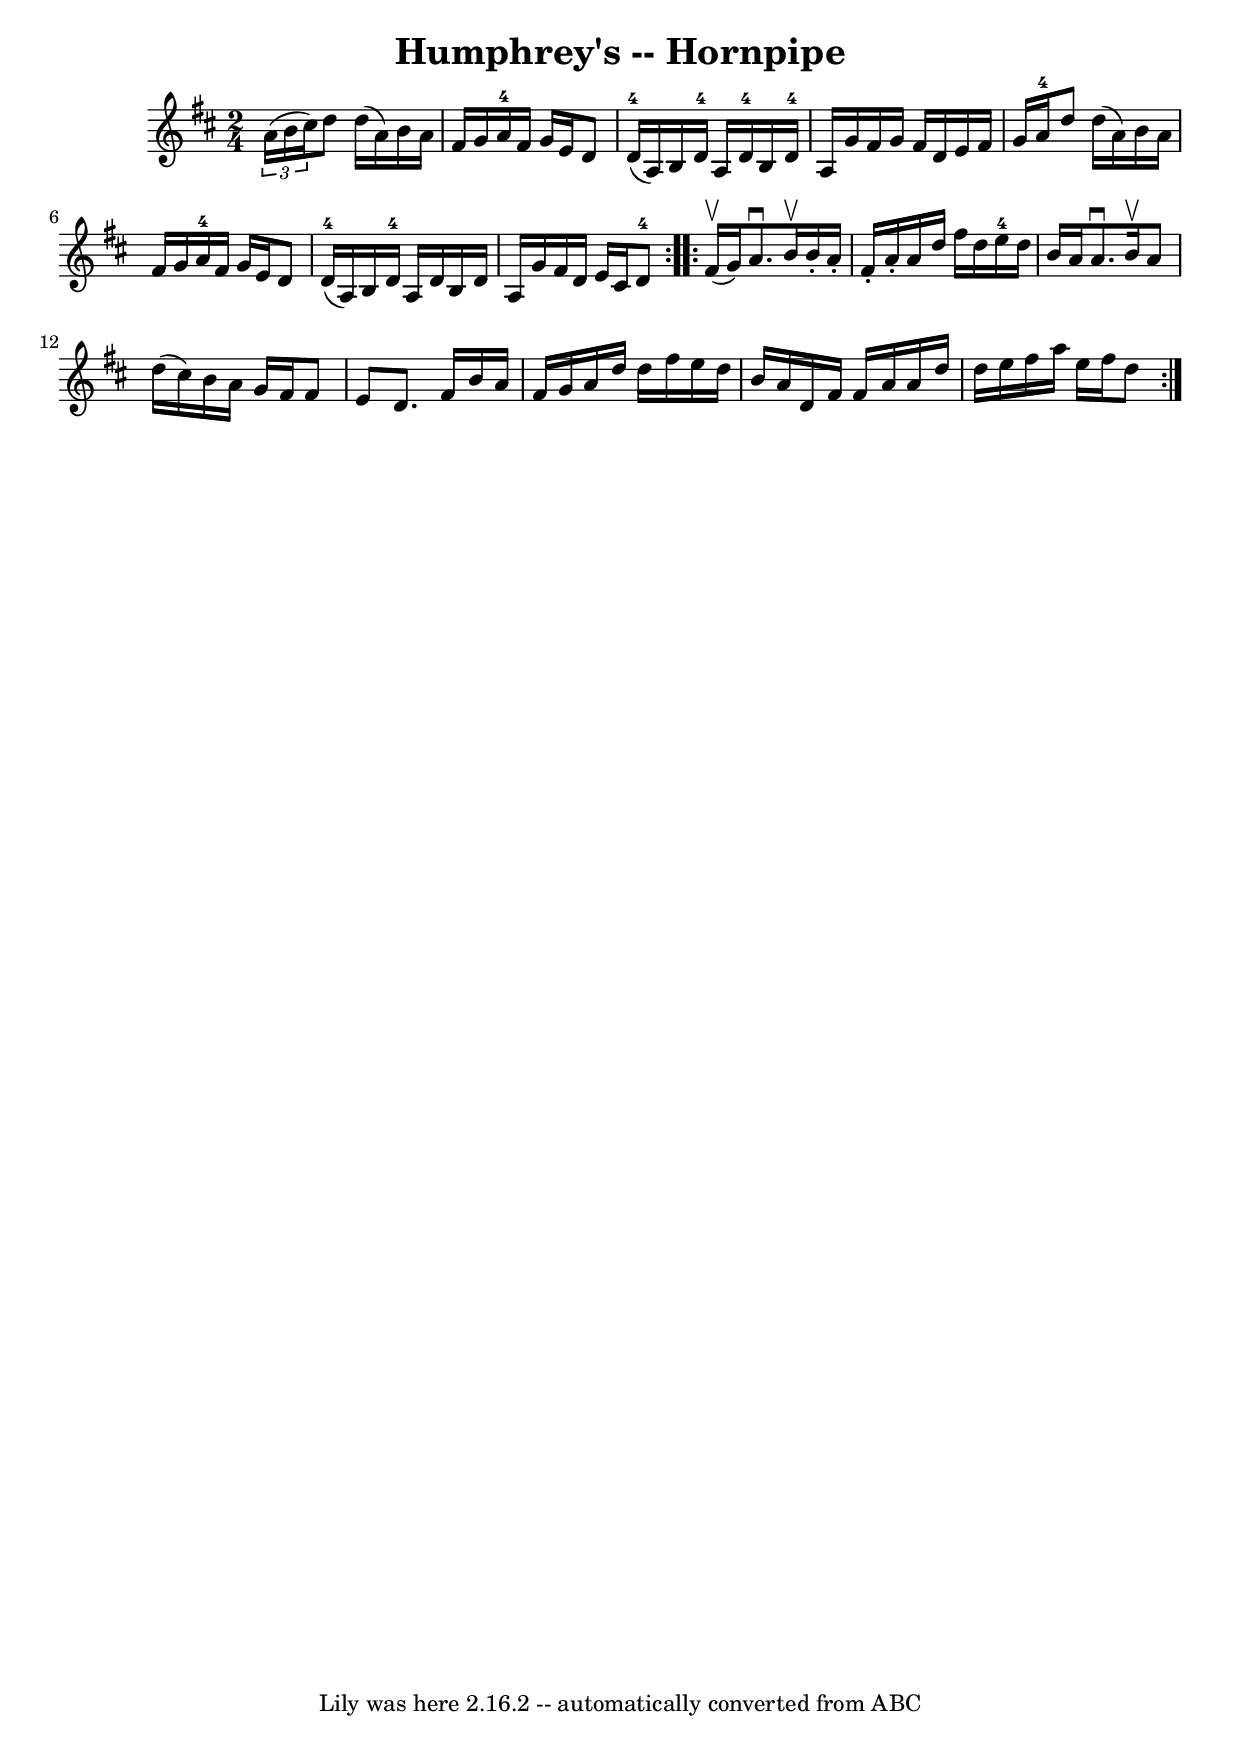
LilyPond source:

\version "2.7.40"
\include "Mammoth.ily"
\header {
	%% book = "Cole's 1000 Fiddle Tunes"
	crossRefNumber = "1"
	footnotes = ""
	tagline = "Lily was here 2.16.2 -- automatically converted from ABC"
	title = "Humphrey's -- Hornpipe"
}
voicedefault =  {


\repeat volta 2 {
\time 2/4 
\key d \major   \times 2/3 { a'16 (b'16 cis''16) } 
|
 d''8 d''16 (a'16) b'16 a'16 fis'16 g'16  
|
 a'16-4 fis'16 g'16 e'16 d'8 d'16-4(a16) 
|
 b16 d'16-4 a16 d'16-4 b16 d'16-4 a16    
g'16  |
 fis'16 g'16 fis'16 d'16 e'16 fis'16 g'16    
a'16-4 |
 d''8 d''16 (a'16) b'16 a'16 fis'16    
g'16  |
 a'16-4 fis'16 g'16 e'16 d'8 d'16-4(
a16) |
 b16 d'16-4 a16 d'16 b16 d'16 a16    
g'16  |
 fis'16 d'16 e'16 cis'16 d'8-4 }     
\repeat volta 2 { fis'16 (^\upbow g'16) |
 a'8.^\downbow   
b'16^\upbow b'16 -. a'16 -. fis'16 -. a'16 -. |
 a'16 d''16 
 fis''16 d''16 e''16-4 d''16 b'16 a'16  |
 a'8. 
^\downbow b'16^\upbow a'8 d''16 (cis''16) |
 b'16 a'16 
 g'16 fis'16 fis'8 e'8  |
 d'8. fis'16 b'16 a'16  
 fis'16 g'16  |
 a'16 d''16 d''16 fis''16 e''16    
d''16 b'16 a'16  |
 d'16 fis'16 fis'16 a'16 a'16    
d''16 d''16 e''16  |
 fis''16 a''16 e''16 fis''16    
d''8  }   
}

\score{
    <<

	\context Staff="default"
	{
	    \voicedefault 
	}

    >>
	\layout {
	}
	\midi {}
}
